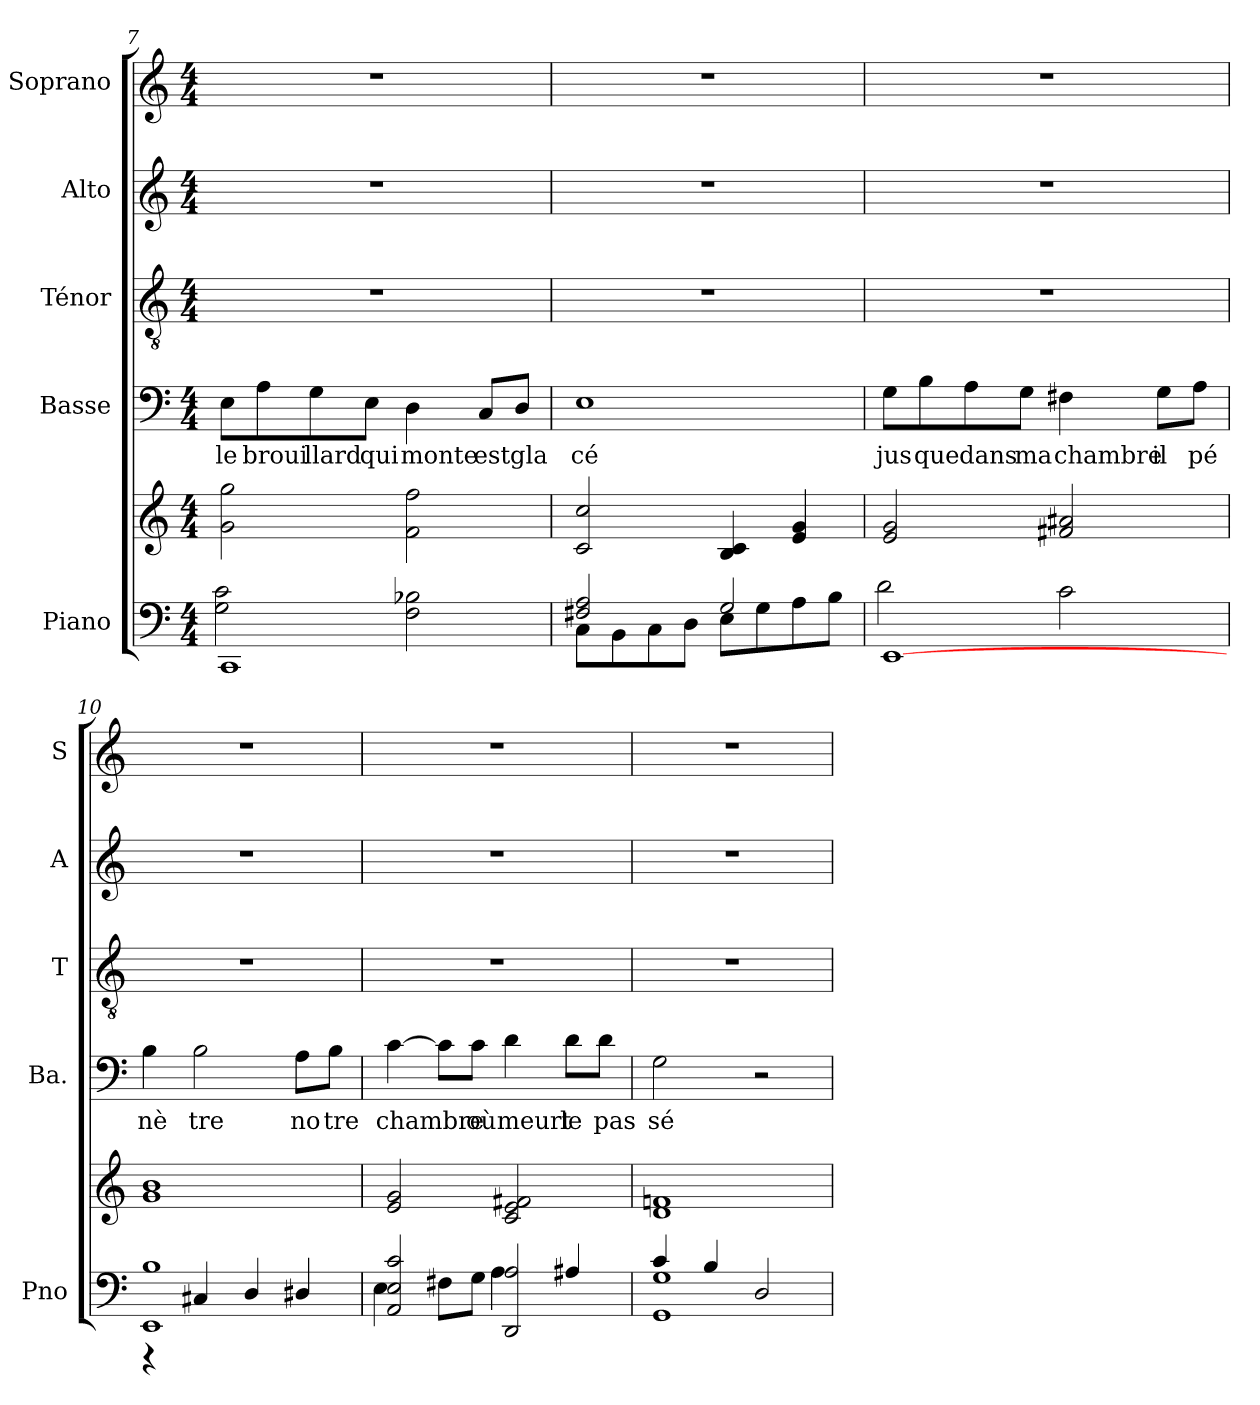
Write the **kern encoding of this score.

**kern	**kern	**kern	**text	**kern	**kern	**kern
*part5	*part5	*part4	*part4	*part3	*part2	*part1
*staff6	*staff5	*staff4	*staff4	*staff3	*staff2	*staff1
*I"Piano	*	*I"Basse	*	*I"Ténor	*I"Alto	*I"Soprano
*I'Pno	*	*I'Ba.	*	*I'T	*I'A	*I'S
*clefF4	*clefG2	*clefF4	*	*clefGv2	*clefG2	*clefG2
*k[]	*k[]	*k[]	*	*k[]	*k[]	*k[]
*C:	*C:	*C:	*	*C:	*C:	*C:
*M4/4	*M4/4	*M4/4	*	*M4/4	*M4/4	*M4/4
=7	=7	=7	=7	=7	=7	=7
*^	*	*	*	*	*	*
!	!	!	!	!LO:LY:b	!	!	!
1CC	2G\ 2c\	2g\ 2gg\	8E\L	le	1r	1r	1r
!	!	!	!	!LO:LY:b	!	!	!
.	.	.	8A\	broui	.	.	.
!	!	!	!	!LO:LY:b	!	!	!
.	.	.	8G\	llard	.	.	.
!	!	!	!	!LO:LY:b	!	!	!
.	.	.	8E\J	qui	.	.	.
!	!	!	!	!LO:LY:b	!	!	!
.	2F\ 2B-X\	2f\ 2ff\	4D\	monte	.	.	.
!	!	!	!	!LO:LY:b	!	!	!
.	.	.	8C/L	est	.	.	.
!	!	!	!	!LO:LY:b	!	!	!
.	.	.	8D/J	gla	.	.	.
=8	=8	=8	=8	=8	=8	=8	=8
!	!	!	!	!LO:LY:b	!	!	!
8C\L	2F#X/ 2A/	2c/ 2cc/	1E	cé	1r	1r	1r
8BB\	.	.	.	.	.	.	.
8C\	.	.	.	.	.	.	.
8D\J	.	.	.	.	.	.	.
8E\L	2G/	4B/ 4c/	.	.	.	.	.
8G\	.	.	.	.	.	.	.
8A\	.	4e/ 4g/	.	.	.	.	.
8B\J	.	.	.	.	.	.	.
!!LO:LB:g=z
=9	=9	=9	=9	=9	=9	=9	=9
!	!	!	!	!LO:LY:b	!	!	!
[>1EE	2d\	2e/ 2g/	8G\L	jus	1r	1r	1r
!	!	!	!	!LO:LY:b	!	!	!
.	.	.	8B\	que	.	.	.
!	!	!	!	!LO:LY:b	!	!	!
.	.	.	8A\	dans	.	.	.
!	!	!	!	!LO:LY:b	!	!	!
.	.	.	8G\J	ma	.	.	.
!	!	!	!	!LO:LY:b	!	!	!
.	2c\	2f#X/ 2a#X/	4F#X\	chambre	.	.	.
!	!	!	!	!LO:LY:b	!	!	!
.	.	.	8G\L	il	.	.	.
!	!	!	!	!LO:LY:b	!	!	!
.	.	.	8A\J	pé	.	.	.
=10	=10	=10	=10	=10	=10	=10	=10
*	*^	*	*	*	*	*	*
!	!	!	!	!	!LO:LY:b	!	!	!
2ryy	1EE 1B	4r	1g 1b	4B\	nè	1r	1r	1r
!	!	!	!	!	!LO:LY:b	!	!	!
.	.	4C#X/	.	2B\	tre	.	.	.
4D/	.	2ryy	.	.	.	.	.	.
!	!	!	!	!	!LO:LY:b	!	!	!
4D#X/	.	.	.	8A\L	no	.	.	.
!	!	!	!	!	!LO:LY:b	!	!	!
.	.	.	.	8B\J	tre	.	.	.
*	*v	*v	*	*	*	*	*	*
=11	=11	=11	=11	=11	=11	=11	=11
!	!	!	!	!LO:LY:b	!	!	!
2AA/ 2E/ 2c/	4E\	2e/ 2g/	[4c\	chambre	1r	1r	1r
.	8F#X\L	.	8c\L]	.	.	.	.
!	!	!	!	!LO:LY:b	!	!	!
.	8G\J	.	8c\J	où	.	.	.
!	!	!	!	!LO:LY:b	!	!	!
2DD/ 2A/	4A\	2c/ 2e/ 2f#X/	4d\	meurt	.	.	.
!	!	!	!	!LO:LY:b	!	!	!
.	4A#X/	.	8d\L	le	.	.	.
!	!	!	!	!LO:LY:b	!	!	!
.	.	.	8d\J	pas	.	.	.
=12	=12	=12	=12	=12	=12	=12	=12
!	!	!	!	!LO:LY:b	!	!	!
1GG 1G	4c/	1d 1fn	2G\	sé	1r	1r	1r
.	4B/	.	.	.	.	.	.
.	2D/	.	2r	.	.	.	.
*v	*v	*	*	*	*	*	*
=	=	=	=	=	=	=
*-	*-	*-	*-	*-	*-	*-
